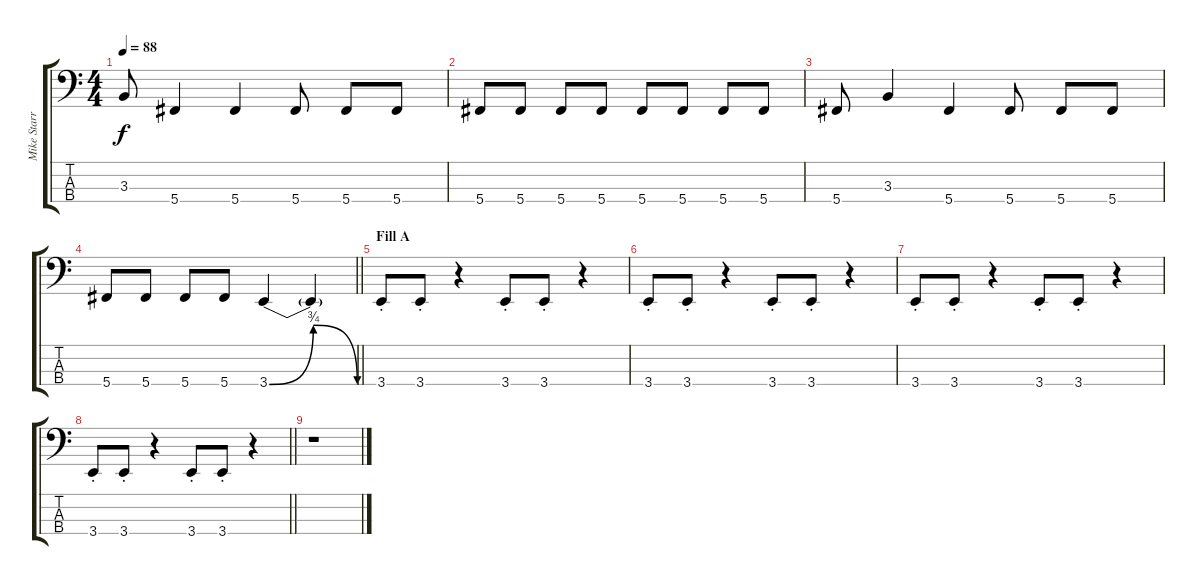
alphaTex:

\track ("Mike Starr" "Mike Starr") {instrument electricbasspick}
\staff {score tabs}
\tuning (Gb2 Db2 Ab1 Db1) {hide}
\ts (4 4)
\tempo 88
\clef f4
\ks c
3.3.8{dy f} 5.4.4 5.4.4 5.4.8 5.4.8 5.4.8 |
5.4.8 5.4.8 5.4.8 5.4.8 5.4.8 5.4.8 5.4.8 5.4.8 |
5.4.8 3.3.4 5.4.4 5.4.8 5.4.8 5.4.8 |
\barLineRight lightlight
5.4.8 5.4.8 5.4.8 5.4.8 3.4{be (bendrelease 0 0 15 3 45 3 60 0)}.4 3.4{t}.4 |
\section ("" "Fill A")
3.4{st}.8 3.4{st}.8 r.4 3.4{st}.8 3.4{st}.8 r.4 |
3.4{st}.8 3.4{st}.8 r.4 3.4{st}.8 3.4{st}.8 r.4 |
3.4{st}.8 3.4{st}.8 r.4 3.4{st}.8 3.4{st}.8 r.4 |
\barLineRight lightlight
3.4{st}.8 3.4{st}.8 r.4 3.4{st}.8 3.4{st}.8 r.4 |
r.1
